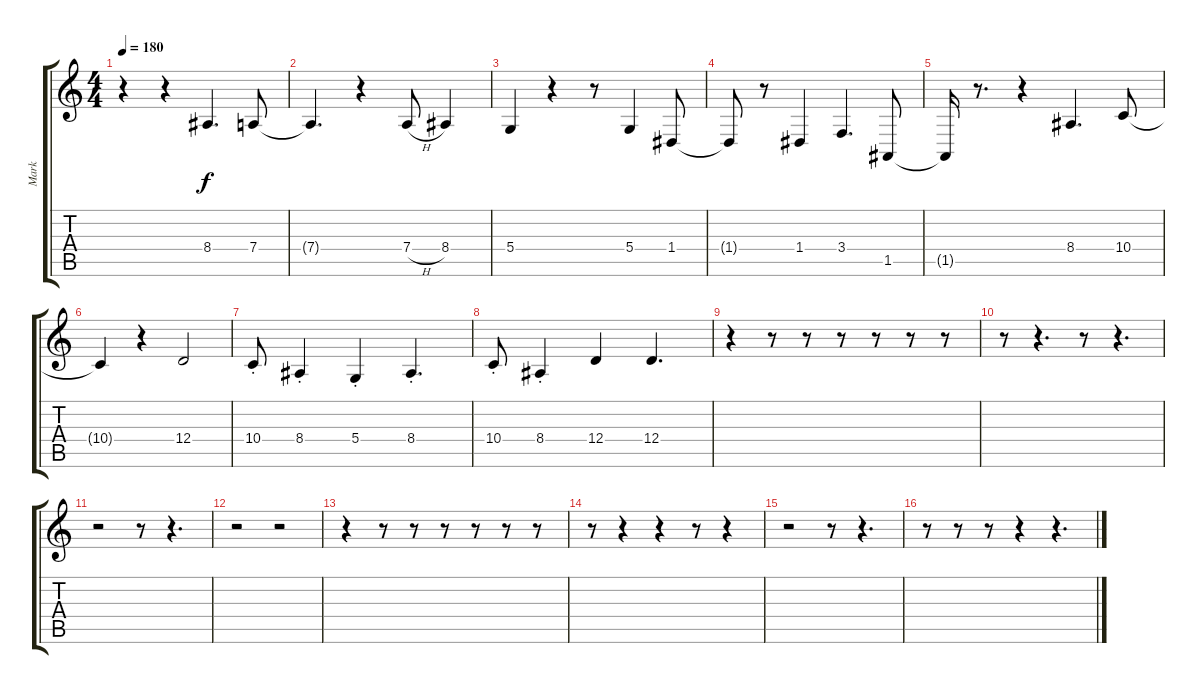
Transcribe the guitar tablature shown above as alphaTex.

\track ("Mark" "Mark") {instrument tenorsax}
\staff {score tabs}
\tuning (E4 B3 G3 D3 A2 E2) {hide}
\ts (4 4)
\tempo 180
\clef g2
\ks c
r.4{dy f} r.4 8.4.4{d} 7.4.8 |
7.4{t}.4{d} r.4 7.4{h}.8 8.4.4 |
5.4.4 r.4 r.8 5.4.4 1.4.8 |
1.4{t}.8 r.8 1.4.4 3.4.4{d} 1.5.8 |
1.5{t}.16 r.8{d} r.4 8.4.4{d} 10.4.8 |
10.4{t}.4 r.4 12.4.2 |
10.4{st}.8 8.4{st}.4 5.4{st}.4 8.4{st}.4{d} |
10.4{st}.8 8.4{st}.4 12.4.4 12.4.4{d} |
r.4 r.8 r.8 r.8 r.8 r.8 r.8 |
r.8 r.4{d} r.8 r.4{d} |
r.2 r.8 r.4{d} |
r.2 r.2 |
r.4 r.8 r.8 r.8 r.8 r.8 r.8 |
r.8 r.4 r.4 r.8 r.4 |
r.2 r.8 r.4{d} |
r.8 r.8 r.8 r.4 r.4{d}
